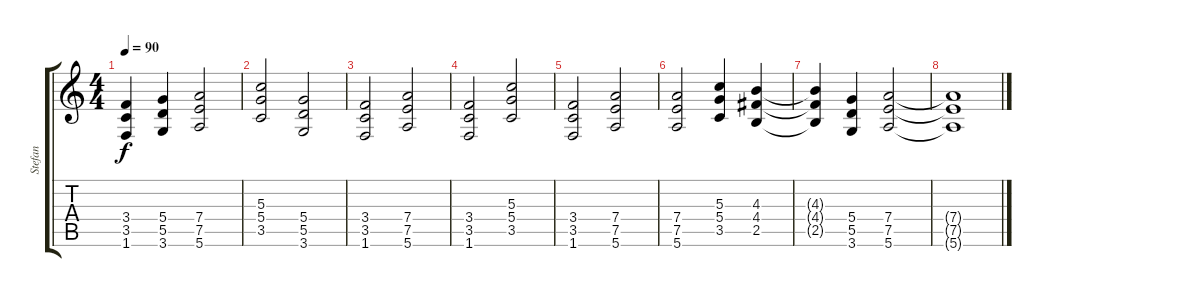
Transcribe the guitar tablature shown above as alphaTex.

\track ("Stefan" "Stefan") {instrument distortionguitar}
\staff {score tabs}
\tuning (E4 B3 G3 D3 A2 E2) {hide}
\ts (4 4)
\tempo 90
\clef g2
\ks c
(3.4 3.5 1.6).4{dy f} (5.4 5.5 3.6).4 (7.4 7.5 5.6).2 |
(5.3 5.4 3.5).2 (5.4 5.5 3.6).2 |
(3.4 3.5 1.6).2 (7.4 7.5 5.6).2 |
(3.4 3.5 1.6).2 (5.3 5.4 3.5).2 |
(3.4 3.5 1.6).2 (7.4 7.5 5.6).2 |
(7.4 7.5 5.6).2 (5.3 5.4 3.5).4 (4.3 4.4 2.5).4 |
(4.3{t} 4.4{t} 2.5{t}).4 (5.4 5.5 3.6).4 (7.4 7.5 5.6).2 |
(7.4{t} 7.5{t} 5.6{t}).1
